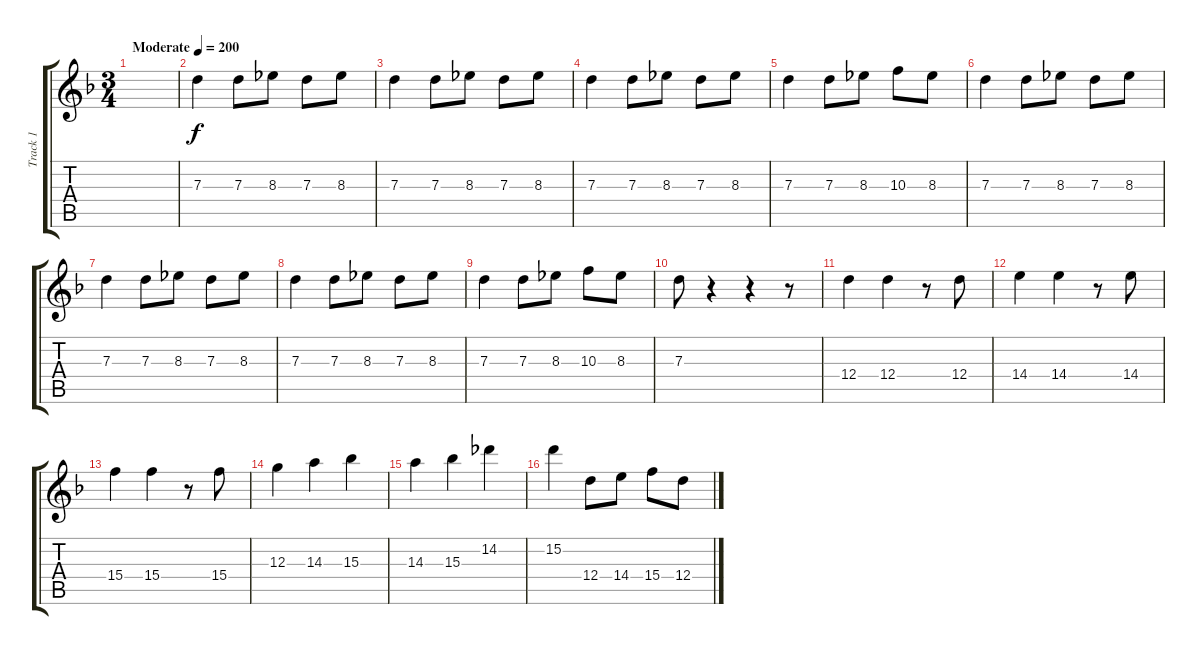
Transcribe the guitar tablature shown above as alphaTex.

\track ("Track 1" "Track 1") {instrument acousticguitarsteel}
\staff {score tabs}
\tuning (E4 B3 G3 D3 A2 E2) {hide}
\ts (3 4)
\tempo (200 "Moderate")
\clef g2
\ks f
|
7.3.4 7.3.8 8.3.8 7.3.8 8.3.8 |
7.3.4 7.3.8 8.3.8 7.3.8 8.3.8 |
7.3.4 7.3.8 8.3.8 7.3.8 8.3.8 |
7.3.4 7.3.8 8.3.8 10.3.8 8.3.8 |
7.3.4 7.3.8 8.3.8 7.3.8 8.3.8 |
7.3.4 7.3.8 8.3.8 7.3.8 8.3.8 |
7.3.4 7.3.8 8.3.8 7.3.8 8.3.8 |
7.3.4 7.3.8 8.3.8 10.3.8 8.3.8 |
7.3.8 r.4 r.4 r.8 |
12.4.4 12.4.4 r.8 12.4.8 |
14.4.4 14.4.4 r.8 14.4.8 |
15.4.4 15.4.4 r.8 15.4.8 |
12.3.4 14.3.4 15.3.4 |
14.3.4 15.3.4 14.2.4 |
15.2.4 12.4.8 14.4.8 15.4.8 12.4.8
